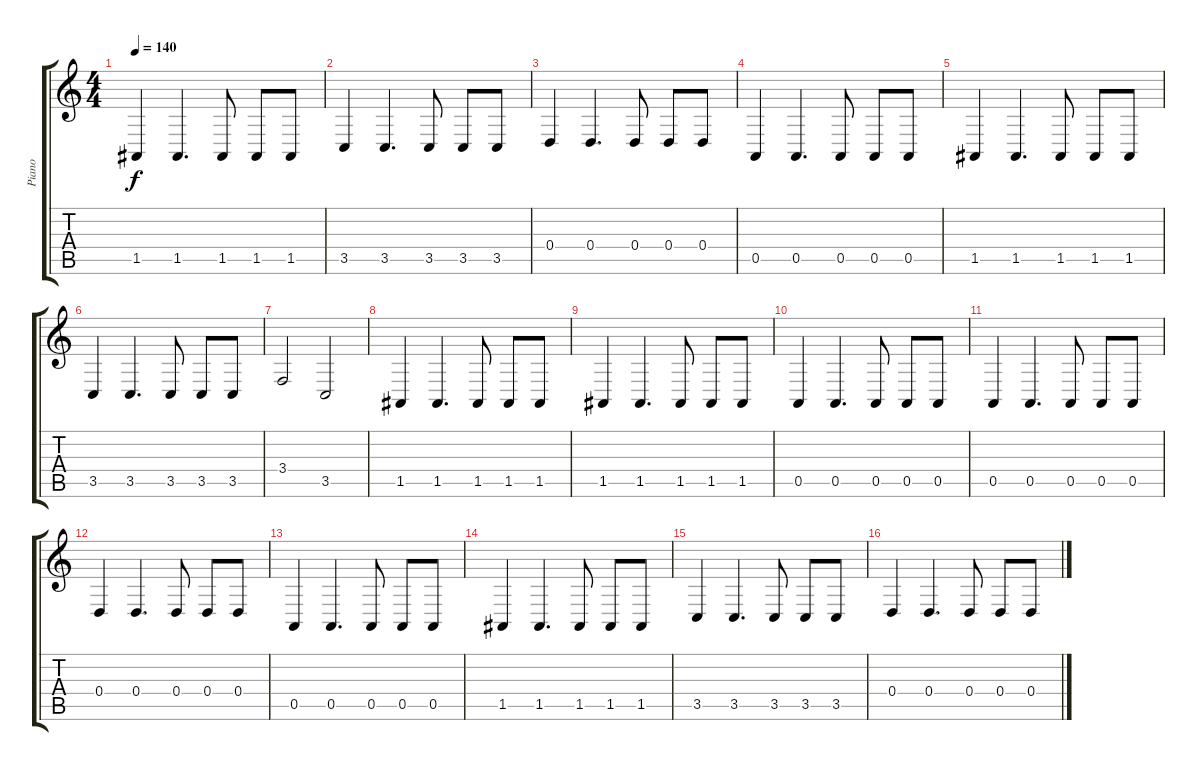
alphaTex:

\track ("Piano" "Piano") {instrument electricgrandpiano}
\staff {score tabs}
\tuning (E4 B3 G3 D3 A2 E2) {hide}
\ts (4 4)
\tempo 140
\clef g2
\ks c
1.5.4{dy f} 1.5.4{d} 1.5.8 1.5.8 1.5.8 |
3.5.4 3.5.4{d} 3.5.8 3.5.8 3.5.8 |
0.4.4 0.4.4{d} 0.4.8 0.4.8 0.4.8 |
0.5.4 0.5.4{d} 0.5.8 0.5.8 0.5.8 |
1.5.4 1.5.4{d} 1.5.8 1.5.8 1.5.8 |
3.5.4 3.5.4{d} 3.5.8 3.5.8 3.5.8 |
3.4.2 3.5.2 |
1.5.4 1.5.4{d} 1.5.8 1.5.8 1.5.8 |
1.5.4 1.5.4{d} 1.5.8 1.5.8 1.5.8 |
0.5.4 0.5.4{d} 0.5.8 0.5.8 0.5.8 |
0.5.4 0.5.4{d} 0.5.8 0.5.8 0.5.8 |
0.4.4 0.4.4{d} 0.4.8 0.4.8 0.4.8 |
0.5.4 0.5.4{d} 0.5.8 0.5.8 0.5.8 |
1.5.4 1.5.4{d} 1.5.8 1.5.8 1.5.8 |
3.5.4 3.5.4{d} 3.5.8 3.5.8 3.5.8 |
0.4.4 0.4.4{d} 0.4.8 0.4.8 0.4.8
